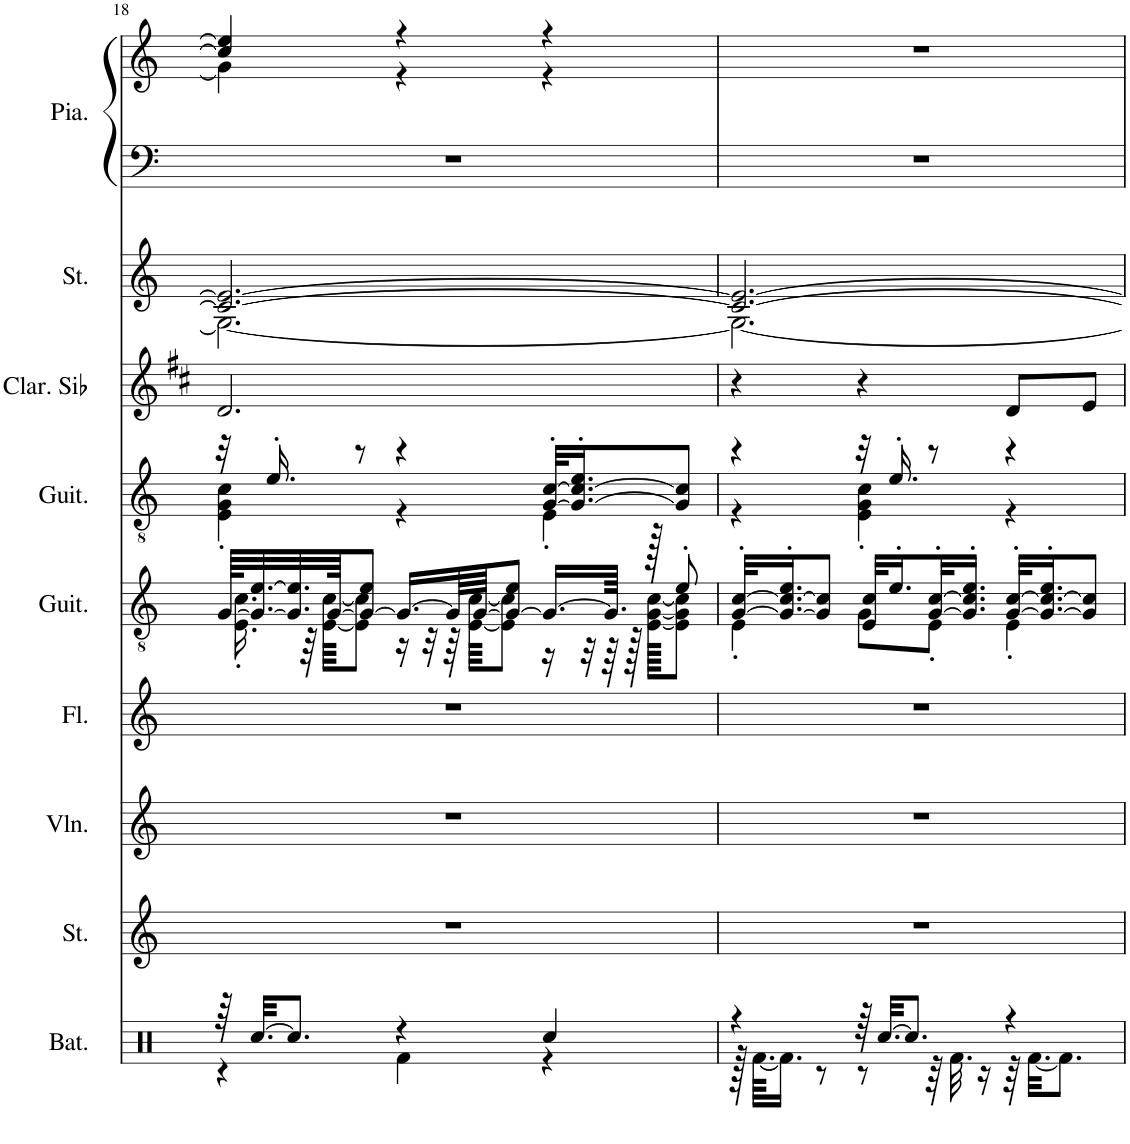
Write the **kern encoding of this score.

**kern	**kern	**kern	**kern	**kern	**kern	**kern	**kern	**kern	**kern
*part9	*part8	*part7	*part6	*part5	*part4	*part3	*part2	*part1	*part1
*staff10	*staff9	*staff8	*staff7	*staff6	*staff5	*staff4	*staff3	*staff2	*staff1
*I"Batterie	*I"Cordes	*I"Violon	*I"Flûte	*I"Guitare acoustique	*I"Guitare acoustique	*I"Clarinette en Sib	*I"Cordes	*I"Piano, It's a Heartack	*
*I'Bat.	*	*I'Vln.	*I'Fl.	*I'Guit.	*I'Guit.	*I'Clar. Sib	*	*I'Pia.	*
!!LO:PB:g=z
*clefX	*clefG2	*clefG2	*clefG2	*clefGv2	*clefGv2	*clefG2	*clefG2	*clefF4	*clefG2
*	*	*	*	*	*	*Trd1c2	*	*	*
*k[]	*k[]	*k[]	*k[]	*k[]	*k[]	*k[f#c#]	*k[]	*k[]	*k[]
*M3/4	*M3/4	*M3/4	*M3/4	*M3/4	*M3/4	*M3/4	*M3/4	*M3/4	*M3/4
=18	=18	=18	=18	=18	=18	=18	=18	=18	=18
*^	*	*	*	*^	*^	*	*^	*	*^
64r	4r	2.r	2.r	2.r	[64G/KLLL	16.E\' 16.c\'	32r	4E\' 4G\' 4c\'	2.d/	2.c/_ 2.e/_	2.G\_	2.r	4cc/] 4ee/]	4g\]
[32.Rcc/KKL	.	.	.	.	32.G/_ [32.e/	.	.	.	.	.	.	.	.	.
.	.	.	.	.	.	.	16.e'/	.	.	.	.	.	.	.
8.Rcc/J]	.	.	.	.	32.G/] 32.e/]	.	.	.	.	.	.	.	.	.
.	.	.	.	.	.	64r	.	.	.	.	.	.	.	.
.	.	.	.	.	[64G/JJK	[64E\ [64c\KKKL	.	.	.	.	.	.	.	.
.	.	.	.	.	8G/_ 8e/J	8E\] 8c\]J	8r	.	.	.	.	.	.	.
4r	4Rf\	.	.	.	16.G/LL_	16r	4r	4r	.	.	.	.	4r	4r
.	.	.	.	.	.	32r	.	.	.	.	.	.	.	.
.	.	.	.	.	64G/LL]	64r	.	.	.	.	.	.	.	.
.	.	.	.	.	[64G/JJJ	[64E\ [64c\KKKL	.	.	.	.	.	.	.	.
.	.	.	.	.	8G/_ 8e/J	8E\] 8c\]J	.	.	.	.	.	.	.	.
4Rcc/	4r	.	.	.	16.G/LL_	16r	[32G/' [32c/'KLL	4E'\	.	.	.	.	4r	4r
.	.	.	.	.	.	.	16.G/_' 16.c/_' 16.e/'J	.	.	.	.	.	.	.
.	.	.	.	.	.	32r	.	.	.	.	.	.	.	.
.	.	.	.	.	64.G/JJkk]	64r	.	.	.	.	.	.	.	.
.	.	.	.	.	.	128r	.	.	.	.	.	.	.	.
.	.	.	.	.	128r	[128E\ [128G\ [128c\KKKKL	.	.	.	.	.	.	.	.
.	.	.	.	.	8e'/	8E\] 8G\] 8c\]J	8G/] 8c/]J	.	.	.	.	.	.	.
*	*	*	*	*	*	*	*	*	*	*	*	*	*v	*v
=19	=19	=19	=19	=19	=19	=19	=19	=19	=19	=19	=19	=19	=19
4r	128r	2.r	2.r	2.r	[32G/' [32c/'KLL	4E'\	4r	4r	4r	2.c/_ 2.e/_	2.G\_	2.r	2.r
.	[64.Rf\KKLL	.	.	.	.	.	.	.	.	.	.	.	.
.	16.Rf\JJ]	.	.	.	16.G/_' 16.c/_' 16.e/'J	.	.	.	.	.	.	.	.
.	8r	.	.	.	8G/] 8c/]J	.	.	.	.	.	.	.	.
64r	8r	.	.	.	32E/ 32c/KLL	8G\L	32r	4E\' 4G\' 4c\'	4r	.	.	.	.
[32.Rcc/KKL	.	.	.	.	.	.	.	.	.	.	.	.	.
.	.	.	.	.	16.e'/	.	16.e'/	.	.	.	.	.	.
8.Rcc/J]	.	.	.	.	.	.	.	.	.	.	.	.	.
.	64r	.	.	.	[32G/' [32c/'K	8E'\J	8r	.	.	.	.	.	.
.	32.Rf\	.	.	.	.	.	.	.	.	.	.	.	.
.	.	.	.	.	16.G/]' 16.c/]' 16.e/'JJ	.	.	.	.	.	.	.	.
.	16r	.	.	.	.	.	.	.	.	.	.	.	.
4r	64r	.	.	.	[32G/' [32c/'KLL	4E'\	4r	4r	8d/L	.	.	.	.
.	[32.Rf\KKL	.	.	.	.	.	.	.	.	.	.	.	.
.	.	.	.	.	16.G/_' 16.c/_' 16.e/'J	.	.	.	.	.	.	.	.
.	8.Rf\J]	.	.	.	.	.	.	.	.	.	.	.	.
.	.	.	.	.	8G/] 8c/]J	.	.	.	8e/J	.	.	.	.
*	*	*	*	*	*v	*v	*	*	*	*v	*v	*	*
*v	*v	*	*	*	*	*v	*v	*	*	*	*
=	=	=	=	=	=	=	=	=	=
*-	*-	*-	*-	*-	*-	*-	*-	*-	*-
